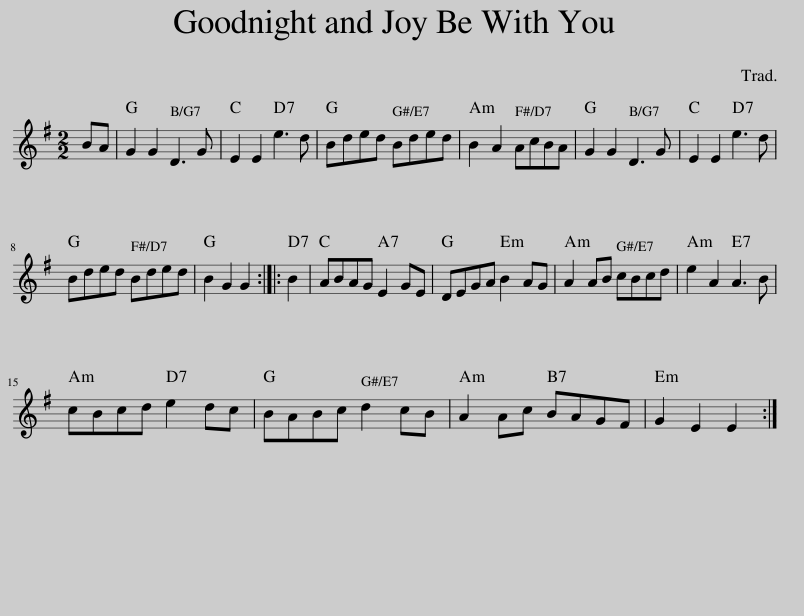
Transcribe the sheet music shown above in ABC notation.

X:1
L:1/8
M:2/2
I:linebreak $
K:G
V:1 treble
V:1
 BA | G2 G2 D3 G | E2 E2 e3 d | Bded Bded | B2 A2 AcBA | %5
 G2 G2 D3 G | E2 E2 e3 d |$ Bded Bded | B2 G2 G2 :: B2 | %10
 ABAG E2 GE | DEGA B2 AG | A2 AB cBcd | e2 A2 A3 B |$ cBcd e2 dc | %15
 BABc d2 cB | A2 Ac BAGF | G2 E2 E2 :| %18
